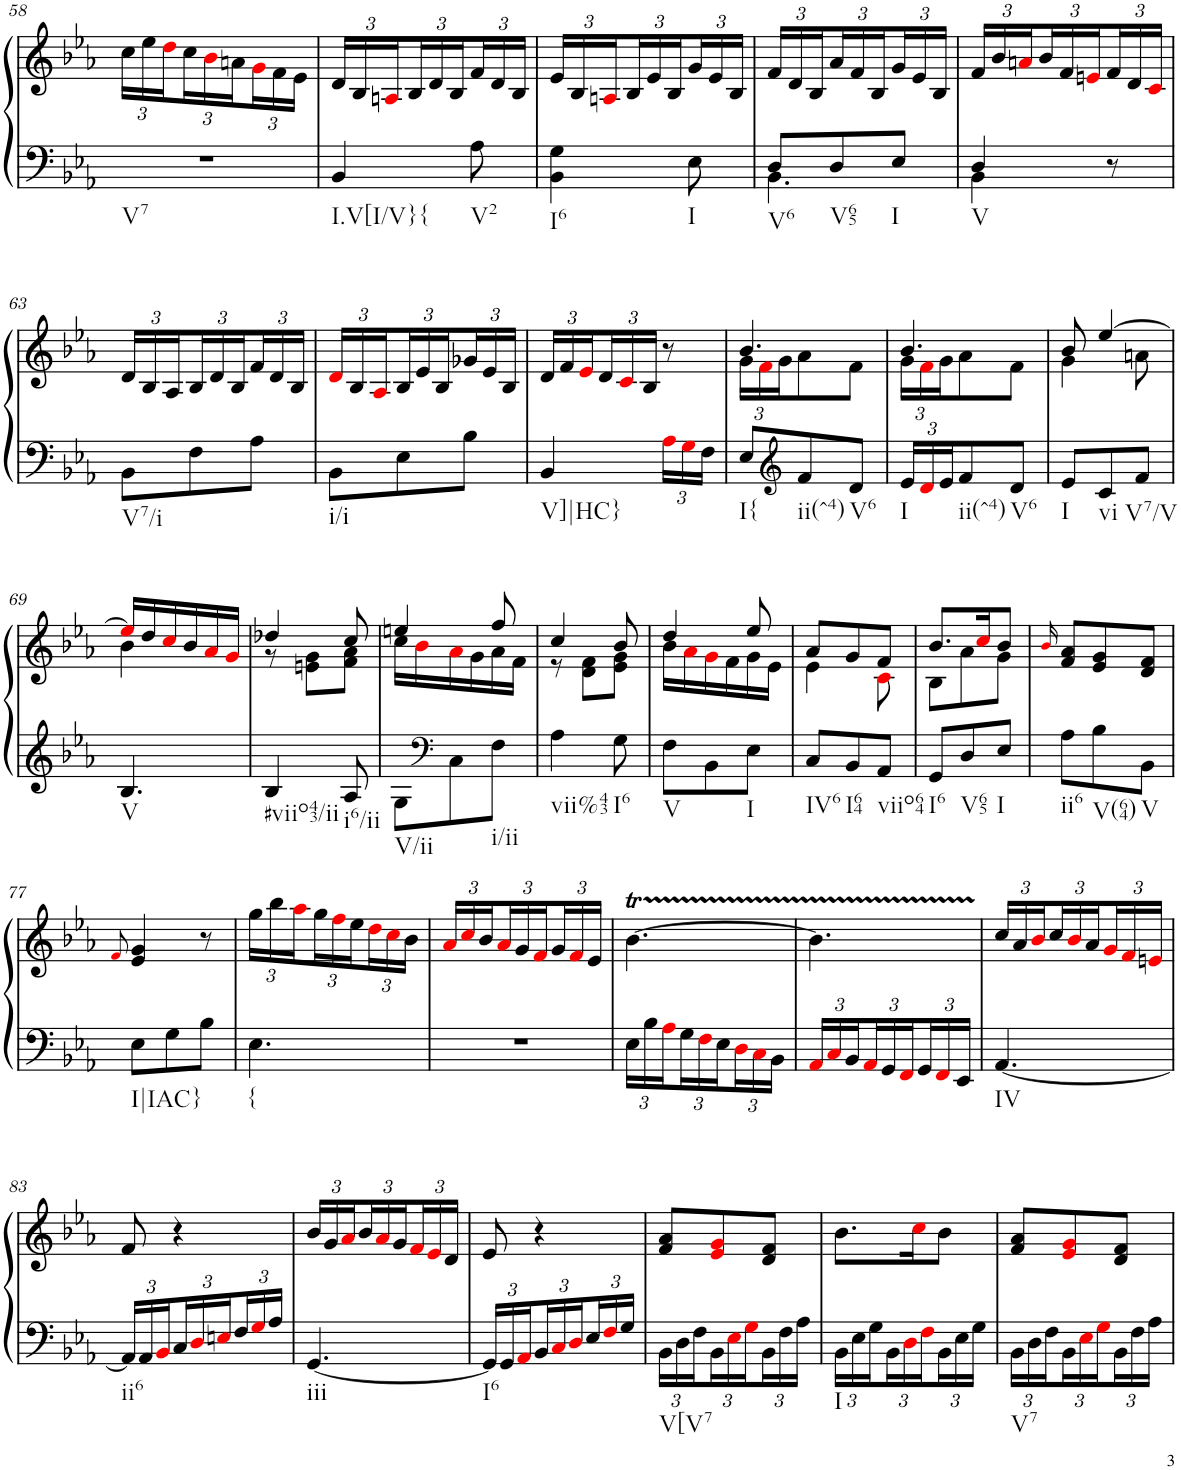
**kern	**kern
*part1	*part1
*staff2	*staff1
*I"Piano	*
*I'Pno.	*
!!LO:PB:g=z
*clefF4	*clefG2
*k[b-e-a-]	*k[b-e-a-]
*M3/8	*M3/8
*	*Xbrackettup
=58	=58
!LO:TX:b:t=V7	!
4.r	24cc\LL
.	24ee-\
.	24ddi\
.	24cc\
.	24b-i\
.	24an\
.	24gi\
.	24f\
.	24e-\JJ
=59	=59
!LO:TX:b:t=I.V[I/V}{	!
4BB-/	24d/LL
.	24B-/
.	24Ani/
.	24B-/
.	24d/
.	24B-/
!LO:TX:b:t=V2	!
8A-\	24f/
.	24d/
.	24B-/JJ
=60	=60
!LO:TX:b:t=I6	!
4BB-\ 4G\	24e-/LL
.	24B-/
.	24Ani/
.	24B-/
.	24e-/
.	24B-/
!LO:TX:b:t=I	!
8E-\	24g/
.	24e-/
.	24B-/JJ
=61	=61
*^	*
!LO:TX:b:t=V6	!	!
8D/L	4.BB-\	24f/LL
.	.	24d/
.	.	24B-/
!LO:TX:b:t=V65	!	!
8D/	.	24a-/
.	.	24f/
.	.	24B-/
!LO:TX:b:t=I	!	!
8E-/J	.	24g/
.	.	24e-/
.	.	24B-/JJ
=62	=62	=62
!LO:TX:b:t=V	!	!
4D/	4BB-\	24f/LL
.	.	24b-/
.	.	24ani/
.	.	24b-/
.	.	24f/
.	.	24eni/
8r	8ryy	24f/
.	.	24d/
.	.	24ci/JJ
*v	*v	*
!!LO:LB:g=z
=63	=63
!LO:TX:b:t=V7/i	!
8BB-\L	24d/LL
.	24B-/
.	24A-/
8F\	24B-/
.	24d/
.	24B-/
8A-\J	24f/
.	24d/
.	24B-/JJ
=64	=64
!LO:TX:b:t=i/i	!
8BB-\L	24di/LL
.	24B-/
.	24A-i/
8E-\	24B-/
.	24e-/
.	24B-/
8B-\J	24g-X/
.	24e-/
.	24B-/JJ
=65	=65
!LO:TX:b:t=V]|HC}	!
4BB-/	24d/LL
.	24f/
.	24e-i/
.	24d/
.	24ci/
.	24B-/JJ
*Xbrackettup	*
24A-i\LL	8r
24Gi\	.
24F\JJ	.
=66	=66
*	*^
!LO:TX:b:t=I{	!	!
8E-/L	4.b-/	24g\LL
.	.	24fi\
.	.	24g\J
*clefG2	*	*
!LO:TX:b:t=ii(^4)	!	!
8f/	.	8a-\
!LO:TX:b:t=V6	!	!
8d/J	.	8f\J
=67	=67	=67
!LO:TX:b:t=I	!	!
24e-/LL	4.b-/	24g\LL
24di/	.	24fi\
24e-/J	.	24g\J
!LO:TX:b:t=ii(^4)	!	!
8f/	.	8a-\
!LO:TX:b:t=V6	!	!
8d/J	.	8f\J
=68	=68	=68
!LO:TX:b:t=I	!	!
8e-/L	8b-/	4g\
!LO:TX:b:t=vi	!	!
8c/	[>4ee-/	.
!LO:TX:b:t=V7/V	!	!
8f/J	.	8an\
!!LO:LB:g=z	!!
=69	=69	=69
!LO:TX:b:t=V	!	!
4.B-/	16ee-i/LL]	4b-\
.	16dd/	.
.	16cci/	.
.	16b-/	.
.	16a-i/	8ryy
.	16gi/JJ	.
=70	=70	=70
!LO:TX:b:t=#viio43/ii	!	!
4B-/	4dd-X/	8r
.	.	8en\ 8g\L
!LO:TX:b:t=i6/ii	!	!
8A-/	8cc/	8f\ 8a-\J
=71	=71	=71
!LO:TX:b:t=V/ii	!	!
8G\L	16cc\LL	4een/
.	16b-i\	.
*clefF4	*	*
8C\	16a-i\	.
.	16g\	.
!LO:TX:b:t=i/ii	!	!
8F\J	16a-\	8ff/
.	16f\JJ	.
=72	=72	=72
!LO:TX:b:t=vii%43	!	!
4A-\	4cc/	8r
.	.	8d\ 8f\L
!LO:TX:b:t=I6	!	!
8G\	8b-/	8e-\ 8g\J
=73	=73	=73
!LO:TX:b:t=V	!	!
8F\L	4dd/	16b-\LL
.	.	16a-i\
8BB-\	.	16gi\
.	.	16f\
!LO:TX:b:t=I	!	!
8E-\J	8ee-/	16g\
.	.	16e-\JJ
=74	=74	=74
!LO:TX:b:t=IV6	!	!
8C/L	8a-/L	4e-\
!LO:TX:b:t=I64	!	!
8BB-/	8g/	.
!LO:TX:b:t=viio64	!	!
8AA-/J	8f/J	8ci\
=75	=75	=75
!LO:TX:b:t=I6	!	!
8GG/L	8.b-/L	8B-\L
!LO:TX:b:t=V65	!	!
8D/	.	8a-\
.	16cci/K	.
!LO:TX:b:t=I	!	!
8E-/J	8b-/J	8g\J
*	*v	*v
=76	=76
.	16qb-i/
!LO:TX:b:t=ii6	!
8A-\L	8f/ 8a-/L
!LO:TX:b:t=V(64)	!
8B-\	8e-/ 8g/
!LO:TX:b:t=V	!
8BB-\J	8d/ 8f/J
!!LO:LB:g=z
=77	=77
.	8qfi/
!LO:TX:b:t=I|IAC}	!
8E-\L	4e-/ 4g/
8G\	.
8B-\J	8r
=78	=78
!LO:TX:b:t={	!
4.E-\	24gg\LL
.	24bb-\
.	24aa-i\
.	24gg\
.	24ffi\
.	24ee-\
.	24ddi\
.	24cci\
.	24b-\JJ
=79	=79
4.r	24a-i/LL
.	24cci/
.	24b-/
.	24a-i/
.	24g/
.	24fi/
.	24g/
.	24fi/
.	24e-/JJ
=80	=80
24E-\LL	[4.b-T\
24B-\	.
24A-i\	.
24G\	.
24Fi\	.
24E-\	.
24Di\	.
24Ci\	.
24BB-\JJ	.
=81	=81
24AA-i/LL	4.b-TTT\]
24Ci/	.
24BB-/	.
24AA-i/	.
24GG/	.
24FFi/	.
24GG/	.
24FFi/	.
24EE-/JJ	.
=82	=82
!LO:TX:b:t=IV	!
[<4.AA-/	24cc/LL
.	24a-/
.	24b-i/
.	24cc/
.	24b-i/
.	24a-/
.	24gi/
.	24fi/
.	24eni/JJ
!!LO:LB:g=z
=83	=83
!LO:TX:b:t=ii6	!
24AA-/LL]	8f/
24AA-/	.
24BB-i/	.
24C/	4r
24Di/	.
24Eni/	.
24F/	.
24Gi/	.
24A-/JJ	.
=84	=84
!LO:TX:b:t=iii	!
[<4.GG/	24b-/LL
.	24g/
.	24a-i/
.	24b-/
.	24a-i/
.	24g/
.	24fi/
.	24e-i/
.	24d/JJ
=85	=85
!LO:TX:b:t=I6	!
24GG/LL]	8e-/
24GG/	.
24AA-i/	.
24BB-/	4r
24Ci/	.
24Di/	.
24E-/	.
24Fi/	.
24G/JJ	.
=86	=86
!LO:TX:b:t=V[V7	!
24BB-\LL	8f/ 8a-/L
24D\	.
24F\	.
24BB-\	8e-i/ 8gi/
24E-i\	.
24Gi\	.
24BB-\	8d/ 8f/J
24F\	.
24A-\JJ	.
=87	=87
!LO:TX:b:t=I	!
24BB-\LL	8.b-\L
24E-\	.
24G\	.
24BB-\	.
24Di\	.
.	16cci\K
24Fi\	.
24BB-\	8b-\J
24E-\	.
24G\JJ	.
=88	=88
!LO:TX:b:t=V7	!
24BB-\LL	8f/ 8a-/L
24D\	.
24F\	.
24BB-\	8e-i/ 8gi/
24E-i\	.
24Gi\	.
24BB-\	8d/ 8f/J
24F\	.
24A-\JJ	.
=	=
*-	*-
